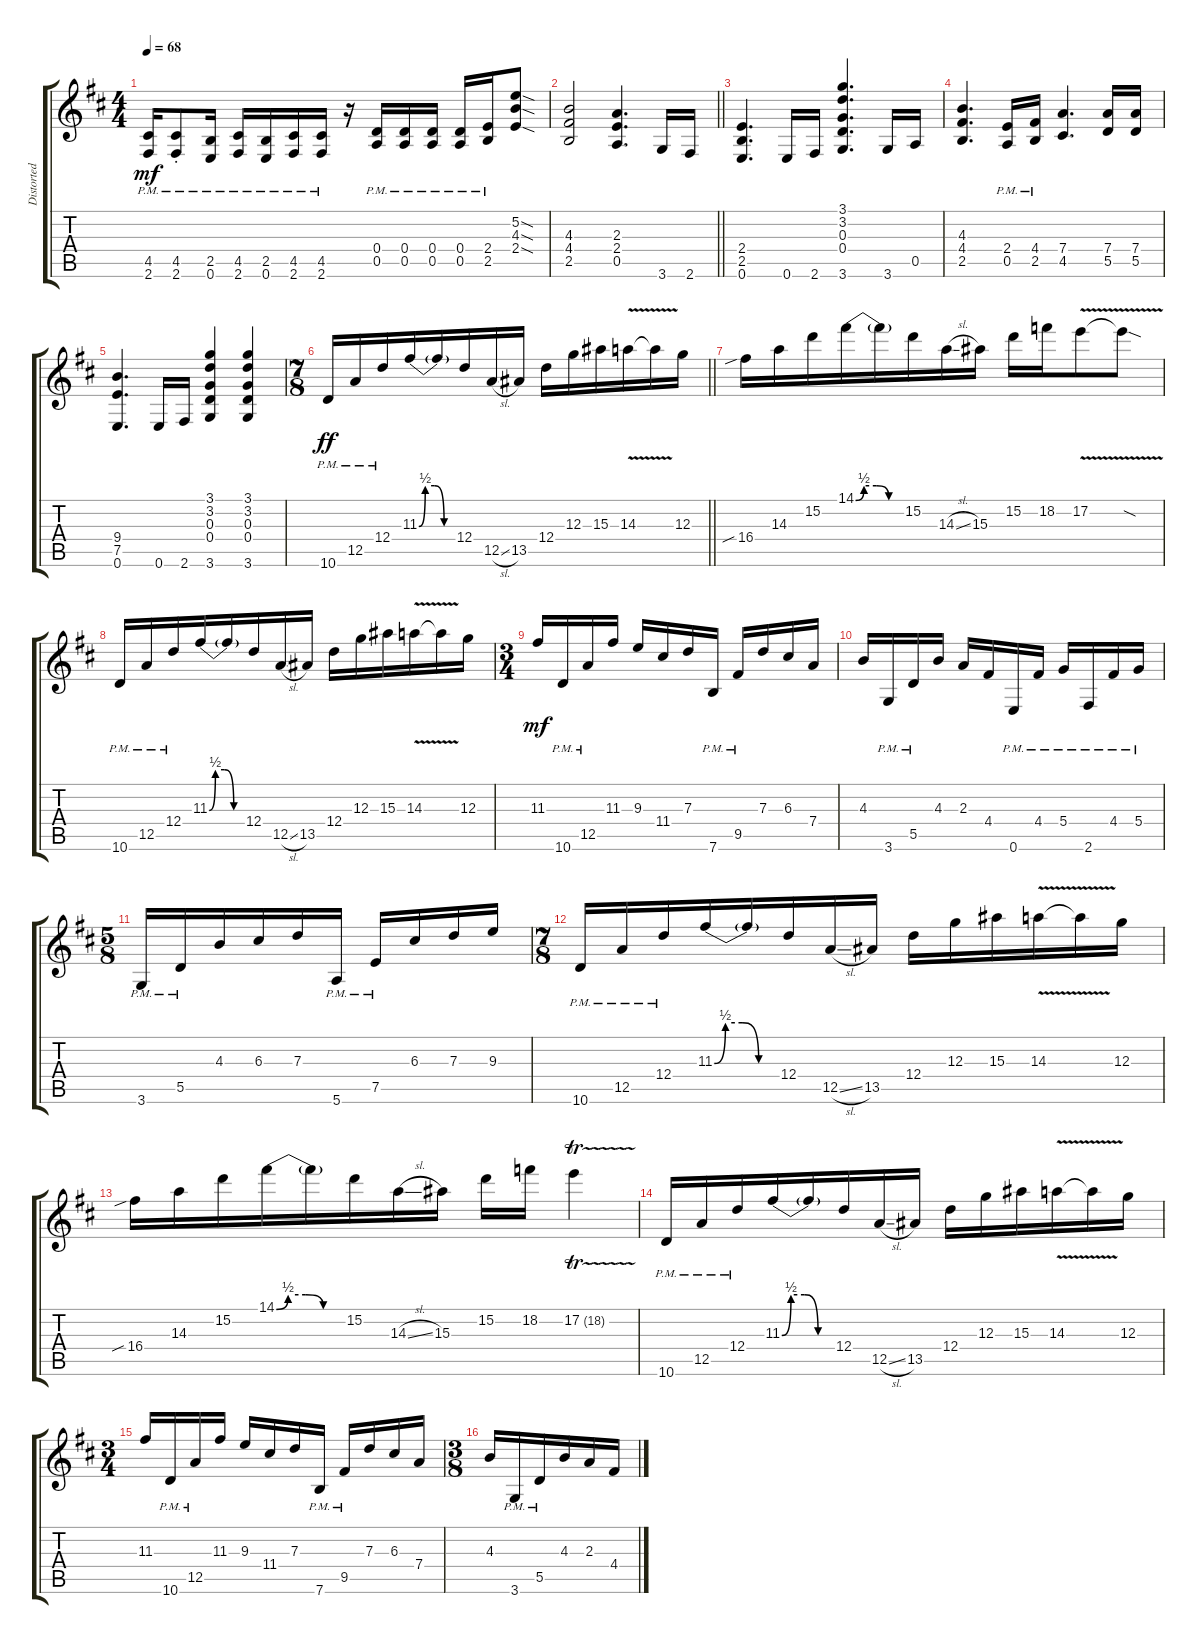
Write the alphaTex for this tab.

\track ("Distorted [Left]" "Distorted ") {instrument overdrivenguitar}
\staff {score tabs}
\tuning (E4 B3 G3 D3 A2 E2) {hide}
\ts (4 4)
\tempo 68
\clef g2
\ks d
(4.5{pm} 2.6{pm}).16{dy mf} (4.5{pm st} 2.6{pm st}).8 (2.5{pm} 0.6{pm}).16 (4.5{pm} 2.6{pm}).16 (2.5{pm} 0.6{pm}).16 (4.5{pm} 2.6{pm}).16 (4.5{pm} 2.6{pm}).16 r.16 (0.4{pm} 0.5{pm}).16 (0.4{pm} 0.5{pm}).16 (0.4{pm} 0.5{pm}).16 (0.4{pm} 0.5{pm}).16 (2.4{pm} 2.5{pm}).16 (5.2{sod} 4.3{sod} 2.4{sod}).8 |
\barLineRight lightlight
(4.3 4.4 2.5).2 (2.3 2.4 0.5).4{d} 3.6.16 2.6.16 |
(2.4 2.5 0.6).4{d} 0.6.16 2.6.16 (3.1 3.2 0.3 0.4 3.6).4{d} 3.6.16 0.5.16 |
(4.3 4.4 2.5).4{d} (2.4{pm} 0.5{pm}).16 (4.4{pm} 2.5{pm}).16 (7.4 4.5).4{d} (7.4 5.5).16 (7.4 5.5).16 |
(9.4 7.5 0.6).4{d} 0.6.16 2.6.16 (3.1 3.2 0.3 0.4 3.6).4 (3.1 3.2 0.3 0.4 3.6).4 |
\ts (7 8)
\barLineRight lightlight
10.6{pm}.16{dy ff} 12.5{pm}.16 12.4{pm}.16 11.3{be (custom 0 0 10 2 25 2 40 0 60 0)}.16 11.3{t}.16 12.4.16 12.5{sl}.16 13.5.16 12.4.16 12.3.16 15.3.16 14.3{v}.16 14.3{v t}.16 12.3.16 |
16.4{sib}.16 14.3.16 15.2.16 14.1{be (custom 0 0 10 2 25 2 40 0 60 0)}.16 14.1{t}.16 15.2.16 14.3{sl}.16 15.3.16 15.2.16 18.2.16 17.2{v}.8 17.2{sod t}.8 |
10.6{pm}.16 12.5{pm}.16 12.4{pm}.16 11.3{be (custom 0 0 10 2 25 2 40 0 60 0)}.16 11.3{t}.16 12.4.16 12.5{sl}.16 13.5.16 12.4.16 12.3.16 15.3.16 14.3{v}.16 14.3{v t}.16 12.3.16 |
\ts (3 4)
11.3.16{dy mf} 10.6{pm}.16 12.5{pm}.16 11.3.16 9.3.16 11.4.16 7.3.16 7.6{pm}.16 9.5{pm}.16 7.3.16 6.3.16 7.4.16 |
4.3.16 3.6{pm}.16 5.5{pm}.16 4.3.16 2.3.16 4.4.16 0.6{pm}.16 4.4{pm}.16 5.4{pm}.16 2.6{pm}.16 4.4{pm}.16 5.4{pm}.16 |
\ts (5 8)
3.6{pm}.16 5.5{pm}.16 4.3.16 6.3.16 7.3.16 5.6{pm}.16 7.5{pm}.16 6.3.16 7.3.16 9.3.16 |
\ts (7 8)
10.6{pm}.16 12.5{pm}.16 12.4{pm}.16 11.3{be (custom 0 0 10 2 25 2 40 0 60 0)}.16 11.3{t}.16 12.4.16 12.5{sl}.16 13.5.16 12.4.16 12.3.16 15.3.16 14.3{v}.16 14.3{v t}.16 12.3.16 |
16.4{sib}.16 14.3.16 15.2.16 14.1{be (custom 0 0 10 2 25 2 40 0 60 0)}.16 14.1{t}.16 15.2.16 14.3{sl}.16 15.3.16 15.2.16 18.2.16 17.2{tr (18 32)}.4 |
10.6{pm}.16 12.5{pm}.16 12.4{pm}.16 11.3{be (custom 0 0 10 2 25 2 40 0 60 0)}.16 11.3{t}.16 12.4.16 12.5{sl}.16 13.5.16 12.4.16 12.3.16 15.3.16 14.3{v}.16 14.3{v t}.16 12.3.16 |
\ts (3 4)
11.3.16 10.6{pm}.16 12.5{pm}.16 11.3.16 9.3.16 11.4.16 7.3.16 7.6{pm}.16 9.5{pm}.16 7.3.16 6.3.16 7.4.16 |
\ts (3 8)
4.3.16 3.6{pm}.16 5.5{pm}.16 4.3.16 2.3.16 4.4.16
